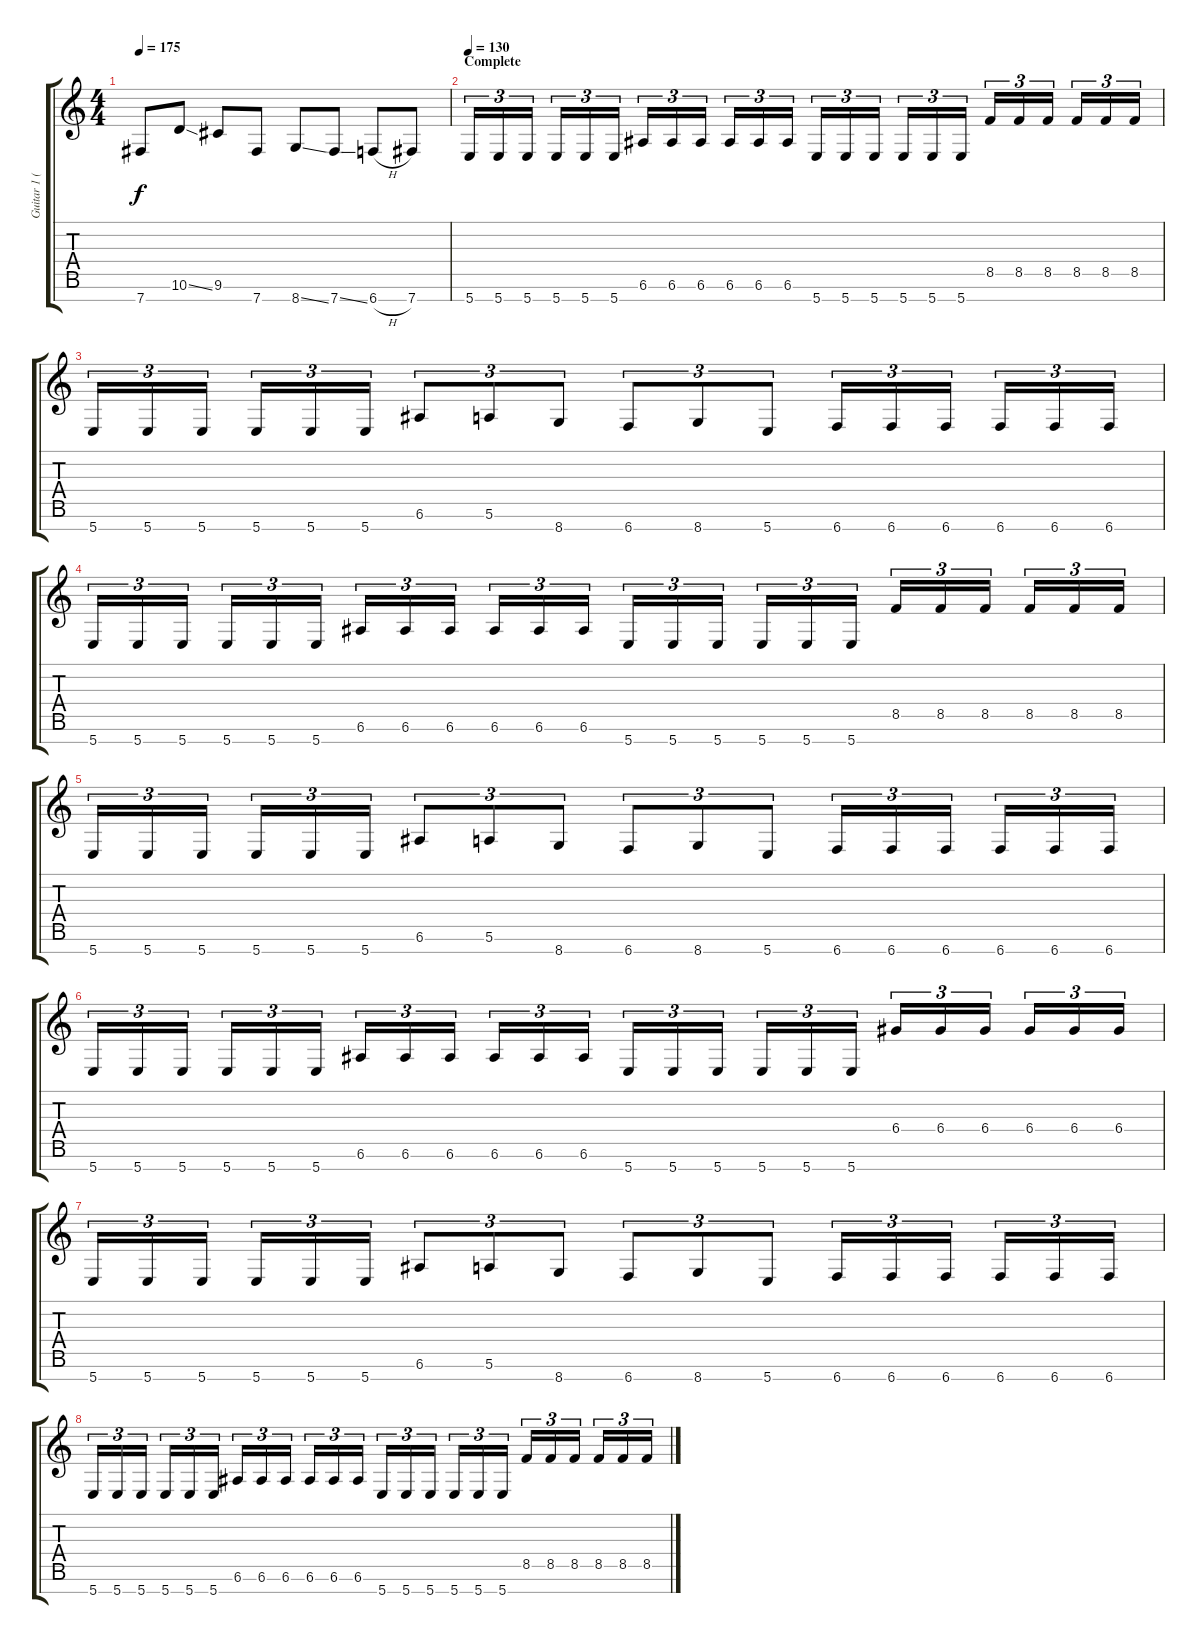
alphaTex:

\track ("Guitar 1 (7string)" "Guitar 1 (") {instrument overdrivenguitar}
\staff {score tabs}
\tuning (E4 B3 G3 D3 A2 E2 B1) {hide}
\ts (4 4)
\tempo 175
\clef g2
\ks c
7.7.8{dy f} 10.6{ss}.8 9.6.8 7.7.8 8.7{ss}.8 7.7{ss}.8 6.7{h}.8 7.7.8 |
\section ("" "Complete")
\tempo 130
5.7.16{tu (3 2)} 5.7.16{tu (3 2)} 5.7.16{tu (3 2)} 5.7.16{tu (3 2)} 5.7.16{tu (3 2)} 5.7.16{tu (3 2)} 6.6.16{tu (3 2)} 6.6.16{tu (3 2)} 6.6.16{tu (3 2)} 6.6.16{tu (3 2)} 6.6.16{tu (3 2)} 6.6.16{tu (3 2)} 5.7.16{tu (3 2)} 5.7.16{tu (3 2)} 5.7.16{tu (3 2)} 5.7.16{tu (3 2)} 5.7.16{tu (3 2)} 5.7.16{tu (3 2)} 8.5.16{tu (3 2)} 8.5.16{tu (3 2)} 8.5.16{tu (3 2)} 8.5.16{tu (3 2)} 8.5.16{tu (3 2)} 8.5.16{tu (3 2)} |
5.7.16{tu (3 2)} 5.7.16{tu (3 2)} 5.7.16{tu (3 2)} 5.7.16{tu (3 2)} 5.7.16{tu (3 2)} 5.7.16{tu (3 2)} 6.6.8{tu (3 2)} 5.6.8{tu (3 2)} 8.7.8{tu (3 2)} 6.7.8{tu (3 2)} 8.7.8{tu (3 2)} 5.7.8{tu (3 2)} 6.7.16{tu (3 2)} 6.7.16{tu (3 2)} 6.7.16{tu (3 2)} 6.7.16{tu (3 2)} 6.7.16{tu (3 2)} 6.7.16{tu (3 2)} |
5.7.16{tu (3 2)} 5.7.16{tu (3 2)} 5.7.16{tu (3 2)} 5.7.16{tu (3 2)} 5.7.16{tu (3 2)} 5.7.16{tu (3 2)} 6.6.16{tu (3 2)} 6.6.16{tu (3 2)} 6.6.16{tu (3 2)} 6.6.16{tu (3 2)} 6.6.16{tu (3 2)} 6.6.16{tu (3 2)} 5.7.16{tu (3 2)} 5.7.16{tu (3 2)} 5.7.16{tu (3 2)} 5.7.16{tu (3 2)} 5.7.16{tu (3 2)} 5.7.16{tu (3 2)} 8.5.16{tu (3 2)} 8.5.16{tu (3 2)} 8.5.16{tu (3 2)} 8.5.16{tu (3 2)} 8.5.16{tu (3 2)} 8.5.16{tu (3 2)} |
5.7.16{tu (3 2)} 5.7.16{tu (3 2)} 5.7.16{tu (3 2)} 5.7.16{tu (3 2)} 5.7.16{tu (3 2)} 5.7.16{tu (3 2)} 6.6.8{tu (3 2)} 5.6.8{tu (3 2)} 8.7.8{tu (3 2)} 6.7.8{tu (3 2)} 8.7.8{tu (3 2)} 5.7.8{tu (3 2)} 6.7.16{tu (3 2)} 6.7.16{tu (3 2)} 6.7.16{tu (3 2)} 6.7.16{tu (3 2)} 6.7.16{tu (3 2)} 6.7.16{tu (3 2)} |
5.7.16{tu (3 2)} 5.7.16{tu (3 2)} 5.7.16{tu (3 2)} 5.7.16{tu (3 2)} 5.7.16{tu (3 2)} 5.7.16{tu (3 2)} 6.6.16{tu (3 2)} 6.6.16{tu (3 2)} 6.6.16{tu (3 2)} 6.6.16{tu (3 2)} 6.6.16{tu (3 2)} 6.6.16{tu (3 2)} 5.7.16{tu (3 2)} 5.7.16{tu (3 2)} 5.7.16{tu (3 2)} 5.7.16{tu (3 2)} 5.7.16{tu (3 2)} 5.7.16{tu (3 2)} 6.4.16{tu (3 2)} 6.4.16{tu (3 2)} 6.4.16{tu (3 2)} 6.4.16{tu (3 2)} 6.4.16{tu (3 2)} 6.4.16{tu (3 2)} |
5.7.16{tu (3 2)} 5.7.16{tu (3 2)} 5.7.16{tu (3 2)} 5.7.16{tu (3 2)} 5.7.16{tu (3 2)} 5.7.16{tu (3 2)} 6.6.8{tu (3 2)} 5.6.8{tu (3 2)} 8.7.8{tu (3 2)} 6.7.8{tu (3 2)} 8.7.8{tu (3 2)} 5.7.8{tu (3 2)} 6.7.16{tu (3 2)} 6.7.16{tu (3 2)} 6.7.16{tu (3 2)} 6.7.16{tu (3 2)} 6.7.16{tu (3 2)} 6.7.16{tu (3 2)} |
5.7.16{tu (3 2)} 5.7.16{tu (3 2)} 5.7.16{tu (3 2)} 5.7.16{tu (3 2)} 5.7.16{tu (3 2)} 5.7.16{tu (3 2)} 6.6.16{tu (3 2)} 6.6.16{tu (3 2)} 6.6.16{tu (3 2)} 6.6.16{tu (3 2)} 6.6.16{tu (3 2)} 6.6.16{tu (3 2)} 5.7.16{tu (3 2)} 5.7.16{tu (3 2)} 5.7.16{tu (3 2)} 5.7.16{tu (3 2)} 5.7.16{tu (3 2)} 5.7.16{tu (3 2)} 8.5.16{tu (3 2)} 8.5.16{tu (3 2)} 8.5.16{tu (3 2)} 8.5.16{tu (3 2)} 8.5.16{tu (3 2)} 8.5.16{tu (3 2)}
